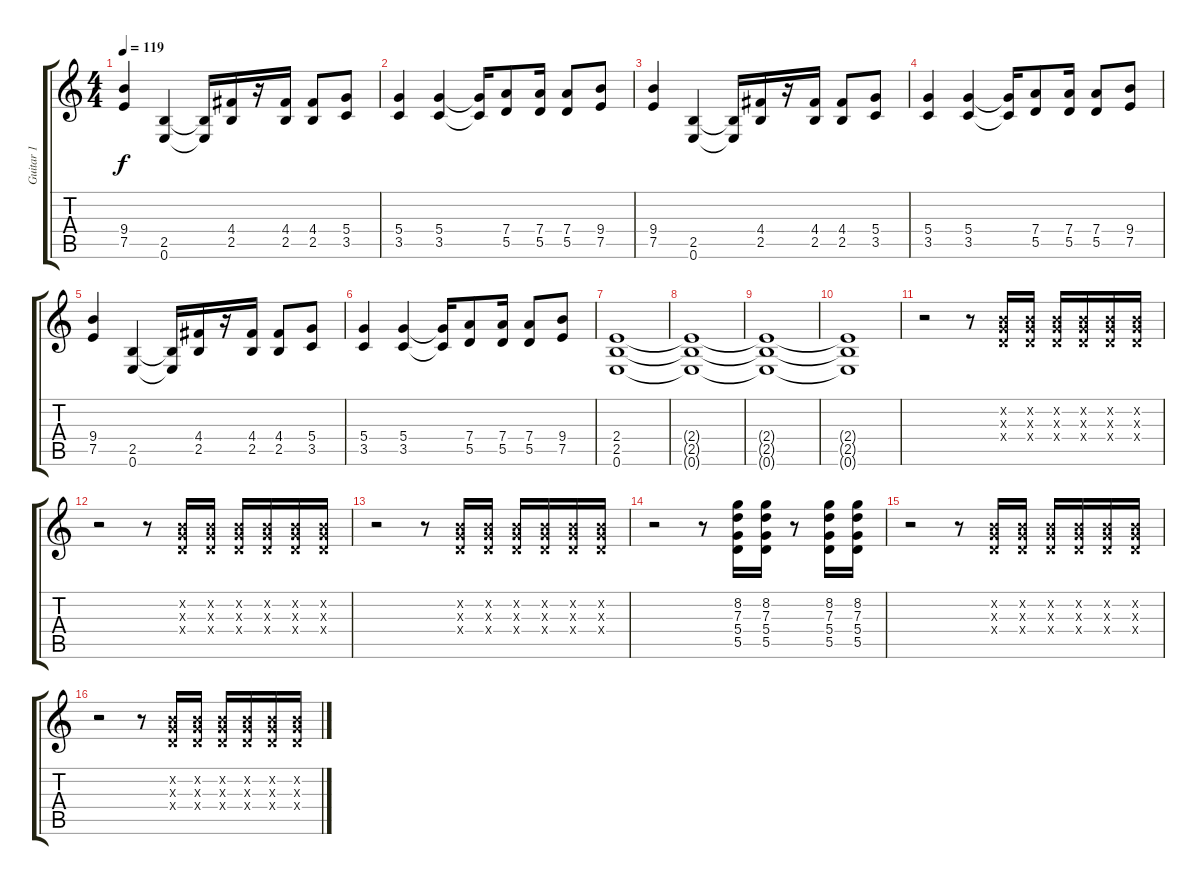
\track ("Guitar 1" "Guitar 1") {instrument distortionguitar}
\staff {score tabs}
\tuning (E4 B3 G3 D3 A2 E2) {hide}
\ts (4 4)
\tempo 119
\clef g2
\ks c
(9.4 7.5).4{dy f} (2.5 0.6).4 (2.5{t} 0.6{t}).16 (4.4 2.5).16 r.16 (4.4 2.5).16 (4.4 2.5).8 (5.4 3.5).8 |
(5.4 3.5).4 (5.4 3.5).4 (5.4{t} 3.5{t}).16 (7.4 5.5).8 (7.4 5.5).16 (7.4 5.5).8 (9.4 7.5).8 |
(9.4 7.5).4 (2.5 0.6).4 (2.5{t} 0.6{t}).16 (4.4 2.5).16 r.16 (4.4 2.5).16 (4.4 2.5).8 (5.4 3.5).8 |
(5.4 3.5).4 (5.4 3.5).4 (5.4{t} 3.5{t}).16 (7.4 5.5).8 (7.4 5.5).16 (7.4 5.5).8 (9.4 7.5).8 |
(9.4 7.5).4 (2.5 0.6).4 (2.5{t} 0.6{t}).16 (4.4 2.5).16 r.16 (4.4 2.5).16 (4.4 2.5).8 (5.4 3.5).8 |
(5.4 3.5).4 (5.4 3.5).4 (5.4{t} 3.5{t}).16 (7.4 5.5).8 (7.4 5.5).16 (7.4 5.5).8 (9.4 7.5).8 |
(2.4 2.5 0.6).1 |
(2.4{t} 2.5{t} 0.6{t}).1 |
(2.4{t} 2.5{t} 0.6{t}).1 |
(2.4{t} 2.5{t} 0.6{t}).1 |
r.2 r.8 (0.2{x} 0.3{x} 0.4{x}).16 (0.2{x} 0.3{x} 0.4{x}).16 (0.2{x} 0.3{x} 0.4{x}).16 (0.2{x} 0.3{x} 0.4{x}).16 (0.2{x} 0.3{x} 0.4{x}).16 (0.2{x} 0.3{x} 0.4{x}).16 |
r.2 r.8 (0.2{x} 0.3{x} 0.4{x}).16 (0.2{x} 0.3{x} 0.4{x}).16 (0.2{x} 0.3{x} 0.4{x}).16 (0.2{x} 0.3{x} 0.4{x}).16 (0.2{x} 0.3{x} 0.4{x}).16 (0.2{x} 0.3{x} 0.4{x}).16 |
r.2 r.8 (0.2{x} 0.3{x} 0.4{x}).16 (0.2{x} 0.3{x} 0.4{x}).16 (0.2{x} 0.3{x} 0.4{x}).16 (0.2{x} 0.3{x} 0.4{x}).16 (0.2{x} 0.3{x} 0.4{x}).16 (0.2{x} 0.3{x} 0.4{x}).16 |
r.2 r.8 (8.2 7.3 5.4 5.5).16 (8.2 7.3 5.4 5.5).16 r.8 (8.2 7.3 5.4 5.5).16 (8.2 7.3 5.4 5.5).16 |
r.2 r.8 (0.2{x} 0.3{x} 0.4{x}).16 (0.2{x} 0.3{x} 0.4{x}).16 (0.2{x} 0.3{x} 0.4{x}).16 (0.2{x} 0.3{x} 0.4{x}).16 (0.2{x} 0.3{x} 0.4{x}).16 (0.2{x} 0.3{x} 0.4{x}).16 |
r.2 r.8 (0.2{x} 0.3{x} 0.4{x}).16 (0.2{x} 0.3{x} 0.4{x}).16 (0.2{x} 0.3{x} 0.4{x}).16 (0.2{x} 0.3{x} 0.4{x}).16 (0.2{x} 0.3{x} 0.4{x}).16 (0.2{x} 0.3{x} 0.4{x}).16
